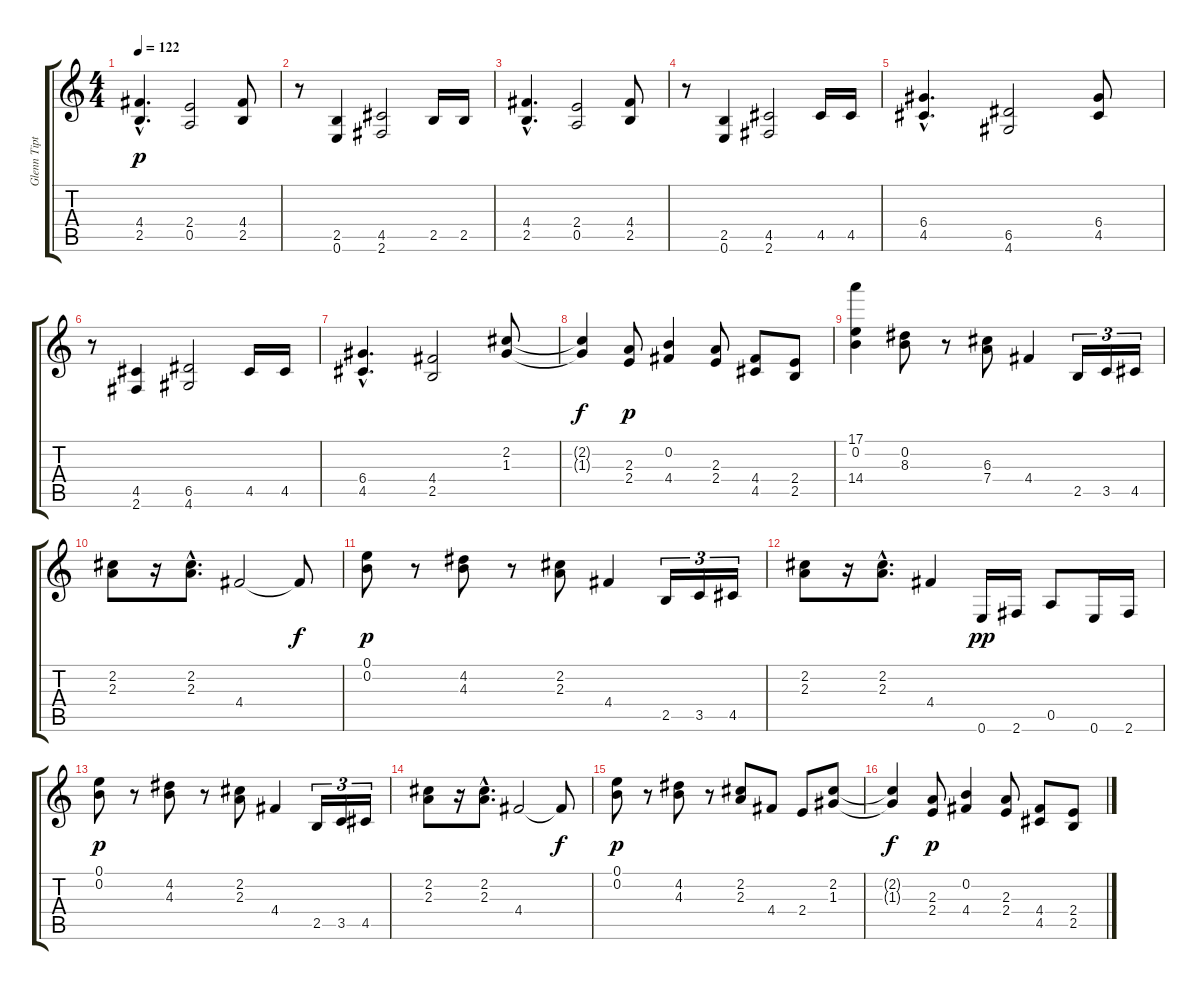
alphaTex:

\track ("Glenn Tipton" "Glenn Tipt") {instrument distortionguitar}
\staff {score tabs}
\tuning (E4 B3 G3 D3 A2 E2) {hide}
\ts (4 4)
\tempo 122
\clef g2
\ks c
(4.4{hac} 2.5{hac}).4{d dy p} (2.4 0.5).2 (4.4 2.5).8 |
r.8 (2.5 0.6).4 (4.5 2.6).2 2.5.16 2.5.16 |
(4.4{hac} 2.5{hac}).4{d} (2.4 0.5).2 (4.4 2.5).8 |
r.8 (2.5 0.6).4 (4.5 2.6).2 4.5.16 4.5.16 |
(6.4{hac} 4.5{hac}).4{d} (6.5 4.6).2 (6.4 4.5).8 |
r.8 (4.5 2.6).4 (6.5 4.6).2 4.5.16 4.5.16 |
(6.4{hac} 4.5{hac}).4{d} (4.4 2.5).2 (2.2 1.3).8 |
(2.2{t} 1.3{t}).4{dy f} (2.3 2.4).8{dy p} (0.2 4.4).4 (2.3 2.4).8 (4.4 4.5).8 (2.4 2.5).8 |
(17.1 0.2 14.4).4 (0.2 8.3).8 r.8 (6.3 7.4).8 4.4.4 2.5.16{tu (3 2)} 3.5.16{tu (3 2)} 4.5.16{tu (3 2)} |
(2.2 2.3).8 r.16 (2.2{hac} 2.3{hac}).8{d} 4.4.2 4.4{t}.8{dy f} |
(0.1 0.2).8{dy p} r.8 (4.2 4.3).8 r.8 (2.2 2.3).8 4.4.4 2.5.16{tu (3 2)} 3.5.16{tu (3 2)} 4.5.16{tu (3 2)} |
(2.2 2.3).8 r.16 (2.2{hac} 2.3{hac}).8{d} 4.4.4 0.6.16{dy pp} 2.6.16 0.5.8 0.6.16 2.6.16 |
(0.1 0.2).8{dy p} r.8 (4.2 4.3).8 r.8 (2.2 2.3).8 4.4.4 2.5.16{tu (3 2)} 3.5.16{tu (3 2)} 4.5.16{tu (3 2)} |
(2.2 2.3).8 r.16 (2.2{hac} 2.3{hac}).8{d} 4.4.2 4.4{t}.8{dy f} |
(0.1 0.2).8{dy p} r.8 (4.2 4.3).8 r.8 (2.2 2.3).8 4.4.8 2.4.8 (2.2 1.3).8 |
(2.2{t} 1.3{t}).4{dy f} (2.3 2.4).8{dy p} (0.2 4.4).4 (2.3 2.4).8 (4.4 4.5).8 (2.4 2.5).8
